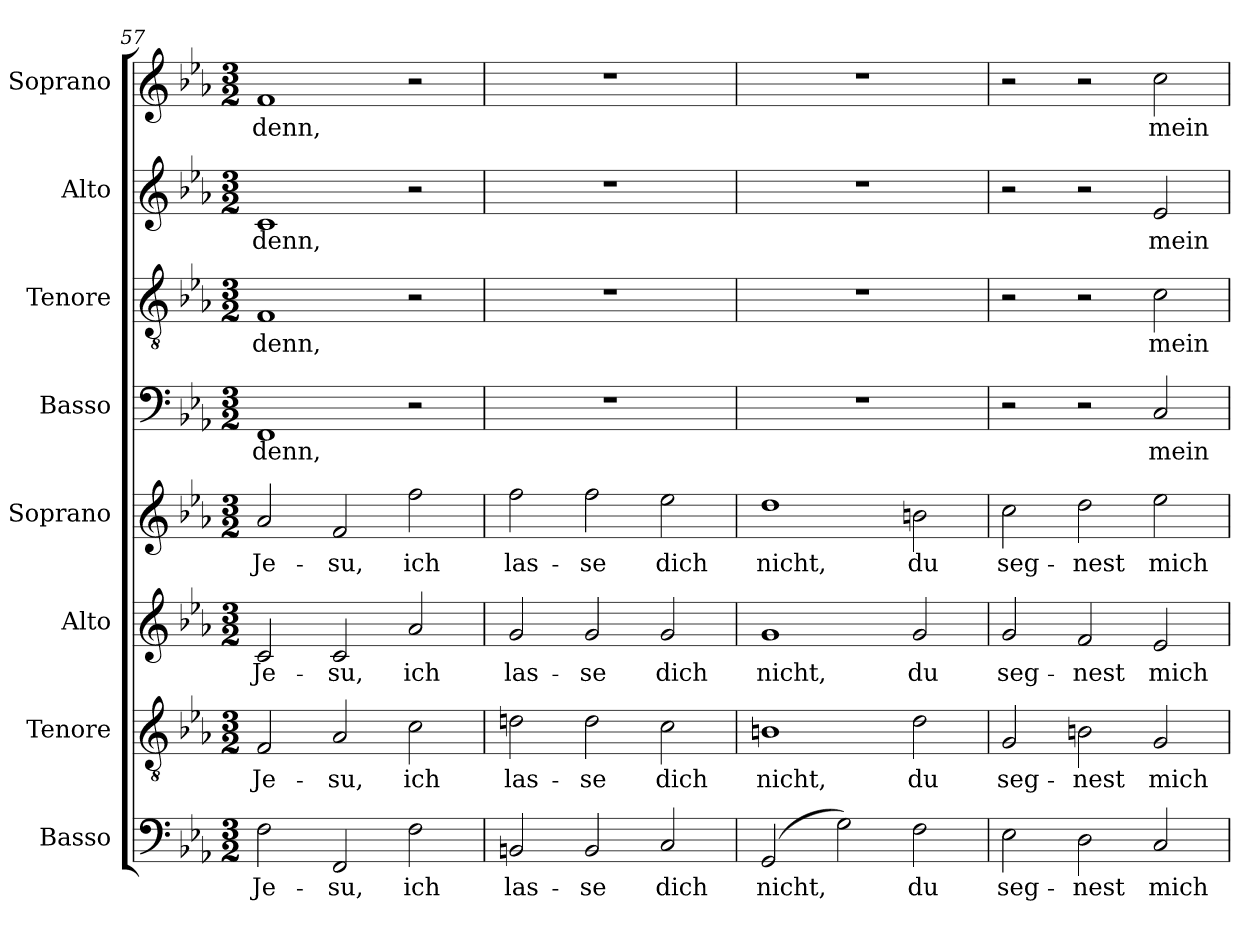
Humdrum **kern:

**kern	**text	**kern	**text	**kern	**text	**kern	**text	**kern	**text	**kern	**text	**kern	**text	**kern	**text
*part8	*part8	*part7	*part7	*part6	*part6	*part5	*part5	*part4	*part4	*part3	*part3	*part2	*part2	*part1	*part1
*staff8	*staff8	*staff7	*staff7	*staff6	*staff6	*staff5	*staff5	*staff4	*staff4	*staff3	*staff3	*staff2	*staff2	*staff1	*staff1
*I"Basso	*	*I"Tenore	*	*I"Alto	*	*I"Soprano	*	*I"Basso	*	*I"Tenore	*	*I"Alto	*	*I"Soprano	*
*I'B	*	*I'T	*	*I'A	*	*I'S	*	*I'B	*	*I'T	*	*I'A	*	*I'S	*
*clefF4	*	*clefGv2	*	*clefG2	*	*clefG2	*	*clefF4	*	*clefGv2	*	*clefG2	*	*clefG2	*
*k[b-e-a-]	*	*k[b-e-a-]	*	*k[b-e-a-]	*	*k[b-e-a-]	*	*k[b-e-a-]	*	*k[b-e-a-]	*	*k[b-e-a-]	*	*k[b-e-a-]	*
*E-:	*	*E-:	*	*E-:	*	*E-:	*	*E-:	*	*E-:	*	*E-:	*	*E-:	*
*M3/2	*	*M3/2	*	*M3/2	*	*M3/2	*	*M3/2	*	*M3/2	*	*M3/2	*	*M3/2	*
=57	=57	=57	=57	=57	=57	=57	=57	=57	=57	=57	=57	=57	=57	=57	=57
2F\	Je-	2F/	Je-	2c/	Je-	2a-/	Je-	1FF	denn,	1F	denn,	1c	denn,	1f	denn,
2FF/	-su,	2A-/	-su,	2c/	-su,	2f/	-su,	.	.	.	.	.	.	.	.
2F\	ich	2c\	ich	2a-/	ich	2ff\	ich	2r	.	2r	.	2r	.	2r	.
=58	=58	=58	=58	=58	=58	=58	=58	=58	=58	=58	=58	=58	=58	=58	=58
2BBn/	las-	2dn\	-las-	2g/	las-	2ff\	las-	1.r	.	1.r	.	1.r	.	1.r	.
2BB/	-se	2d\	se	2g/	-se	2ff\	-se	.	.	.	.	.	.	.	.
2C/	dich	2c\	dich	2g/	dich	2ee-\	dich	.	.	.	.	.	.	.	.
=59	=59	=59	=59	=59	=59	=59	=59	=59	=59	=59	=59	=59	=59	=59	=59
(2GG/	nicht,	1Bn	nicht,	1g	nicht,	1dd	nicht,	1.r	.	1.r	.	1.r	.	1.r	.
2G\)	.	.	.	.	.	.	.	.	.	.	.	.	.	.	.
2F\	du	2d\	du	2g/	du	2bn\	du	.	.	.	.	.	.	.	.
=60	=60	=60	=60	=60	=60	=60	=60	=60	=60	=60	=60	=60	=60	=60	=60
2E-\	seg-	2G/	-seg-	2g/	seg-	2cc\	seg-	2r	.	2r	.	2r	.	2r	.
2D\	-nest	2Bn\	nest	2f/	-nest	2dd\	-nest	2r	.	2r	.	2r	.	2r	.
2C/	mich	2G/	mich	2e-/	mich	2ee-\	mich	2C/	mein	2c\	mein	2e-/	mein	2cc\	mein
=	=	=	=	=	=	=	=	=	=	=	=	=	=	=	=
*-	*-	*-	*-	*-	*-	*-	*-	*-	*-	*-	*-	*-	*-	*-	*-
